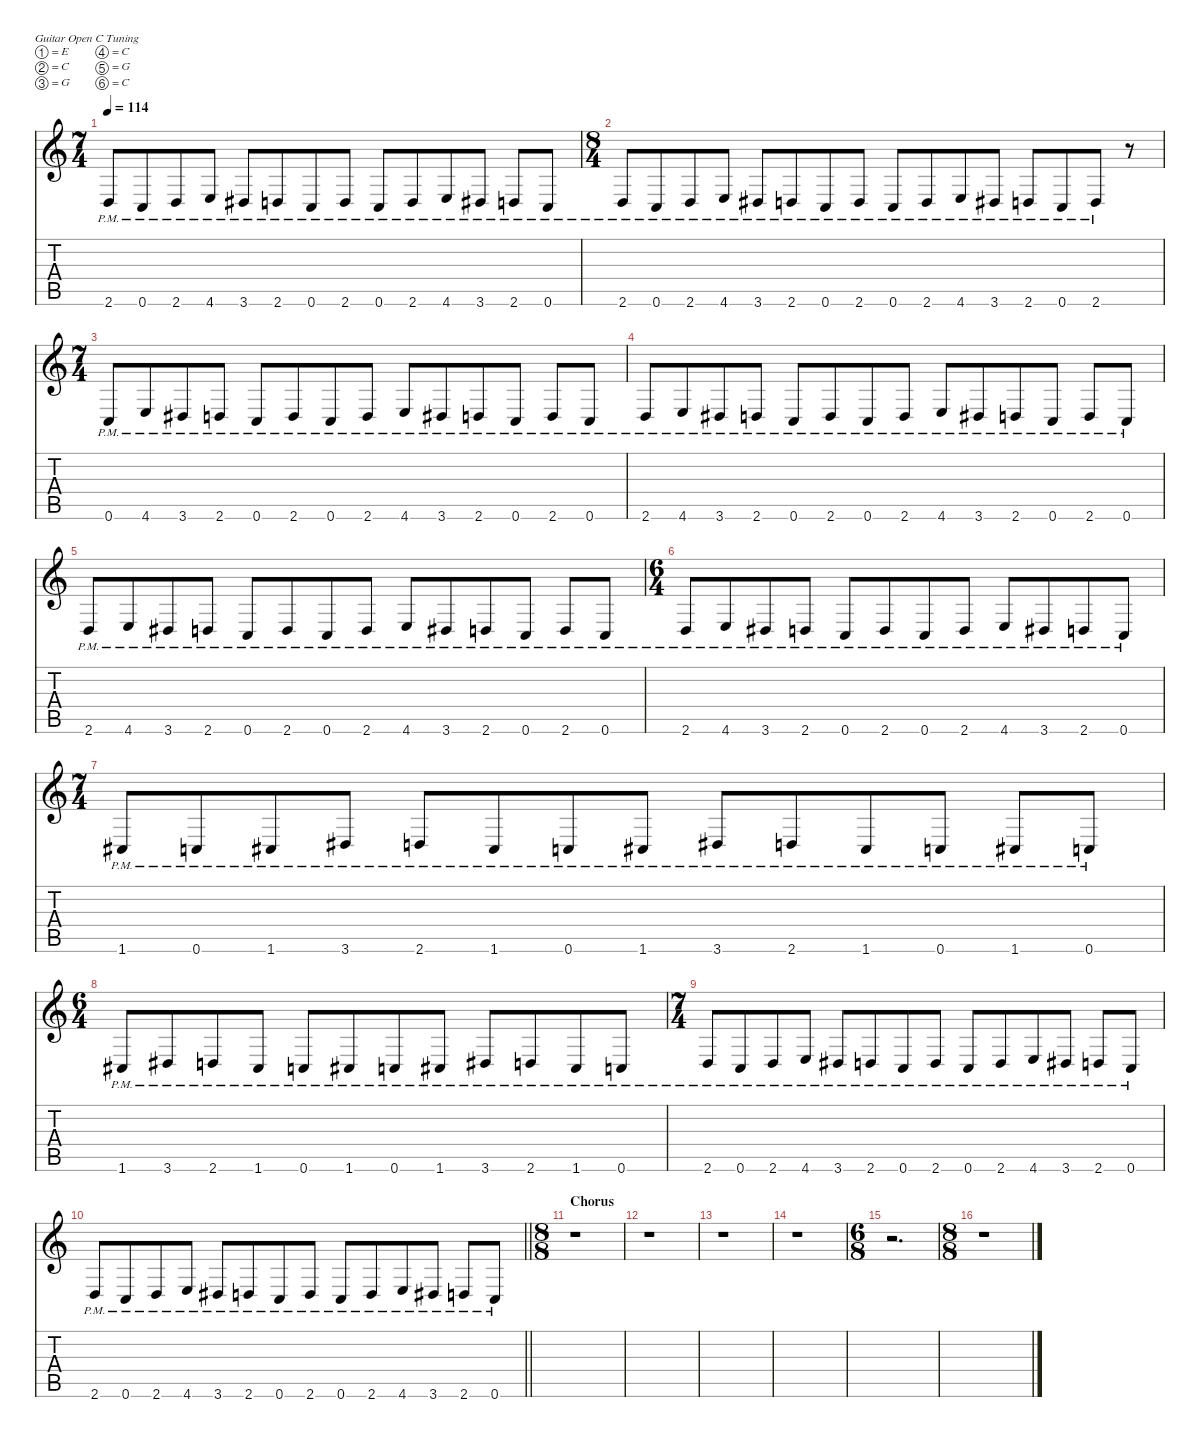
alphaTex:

\defaultSystemsLayout 4
\hideDynamics
\bracketExtendMode nobrackets
\singleTrackTrackNamePolicy hidden
\multiTrackTrackNamePolicy hidden
\firstSystemTrackNameMode fullname
\firstSystemTrackNameOrientation horizontal
\otherSystemsTrackNameOrientation horizontal
\track ("GTR Overd 3-hid" "od.guit.") {instrument overdrivenguitar}
\staff {score tabs}
\tuning (E4 C4 G3 C3 G2 C2)
\ts (7 4)
\beaming (8 4 4 4 4)
\tempo 114
\clef g2
\ks c
2.6{pm}.8{dy f beam Up} 0.6{pm}.8{beam Up} 2.6{pm}.8{beam Up} 4.6{pm}.8{beam Up} 3.6{pm acc #}.8{beam Up} 2.6{pm}.8{beam Up} 0.6{pm}.8{beam Up} 2.6{pm}.8{beam Up} 0.6{pm}.8{beam Up} 2.6{pm}.8{beam Up} 4.6{pm}.8{beam Up} 3.6{pm acc #}.8{beam Up} 2.6{pm}.8{beam Up} 0.6{pm}.8{beam Up} |
\ts (8 4)
\beaming (8 4 4 4 4)
2.6{pm}.8{beam Up} 0.6{pm}.8{beam Up} 2.6{pm}.8{beam Up} 4.6{pm}.8{beam Up} 3.6{pm acc #}.8{beam Up} 2.6{pm}.8{beam Up} 0.6{pm}.8{beam Up} 2.6{pm}.8{beam Up} 0.6{pm}.8{beam Up} 2.6{pm}.8{beam Up} 4.6{pm}.8{beam Up} 3.6{pm acc #}.8{beam Up} 2.6{pm}.8{beam Up} 0.6{pm}.8{beam Up} 2.6{pm}.8{beam Up} r.8{beam Up} |
\ts (7 4)
\beaming (8 4 4 4 4)
0.6{pm}.8{beam Up} 4.6{pm}.8{beam Up} 3.6{pm acc #}.8{beam Up} 2.6{pm}.8{beam Up} 0.6{pm}.8{beam Up} 2.6{pm}.8{beam Up} 0.6{pm}.8{beam Up} 2.6{pm}.8{beam Up} 4.6{pm}.8{beam Up} 3.6{pm acc #}.8{beam Up} 2.6{pm}.8{beam Up} 0.6{pm}.8{beam Up} 2.6{pm}.8{beam Up} 0.6{pm}.8{beam Up} |
2.6{pm}.8{beam Up} 4.6{pm}.8{beam Up} 3.6{pm acc #}.8{beam Up} 2.6{pm}.8{beam Up} 0.6{pm}.8{beam Up} 2.6{pm}.8{beam Up} 0.6{pm}.8{beam Up} 2.6{pm}.8{beam Up} 4.6{pm}.8{beam Up} 3.6{pm acc #}.8{beam Up} 2.6{pm}.8{beam Up} 0.6{pm}.8{beam Up} 2.6{pm}.8{beam Up} 0.6{pm}.8{beam Up} |
2.6{pm}.8{beam Up} 4.6{pm}.8{beam Up} 3.6{pm acc #}.8{beam Up} 2.6{pm}.8{beam Up} 0.6{pm}.8{beam Up} 2.6{pm}.8{beam Up} 0.6{pm}.8{beam Up} 2.6{pm}.8{beam Up} 4.6{pm}.8{beam Up} 3.6{pm acc #}.8{beam Up} 2.6{pm}.8{beam Up} 0.6{pm}.8{beam Up} 2.6{pm}.8{beam Up} 0.6{pm}.8{beam Up} |
\ts (6 4)
\beaming (8 4 4 4 4)
2.6{pm}.8{beam Up} 4.6{pm}.8{beam Up} 3.6{pm acc #}.8{beam Up} 2.6{pm}.8{beam Up} 0.6{pm}.8{beam Up} 2.6{pm}.8{beam Up} 0.6{pm}.8{beam Up} 2.6{pm}.8{beam Up} 4.6{pm}.8{beam Up} 3.6{pm acc #}.8{beam Up} 2.6{pm}.8{beam Up} 0.6{pm}.8{beam Up} |
\ts (7 4)
\beaming (8 4 4 4 4)
1.6{pm acc #}.8{beam Up} 0.6{pm}.8{beam Up} 1.6{pm acc #}.8{beam Up} 3.6{pm acc #}.8{beam Up} 2.6{pm}.8{beam Up} 1.6{pm acc #}.8{beam Up} 0.6{pm}.8{beam Up} 1.6{pm acc #}.8{beam Up} 3.6{pm acc #}.8{beam Up} 2.6{pm}.8{beam Up} 1.6{pm acc #}.8{beam Up} 0.6{pm}.8{beam Up} 1.6{pm acc #}.8{beam Up} 0.6{pm}.8{beam Up} |
\ts (6 4)
\beaming (8 4 4 4 4)
1.6{pm acc #}.8{beam Up} 3.6{pm acc #}.8{beam Up} 2.6{pm}.8{beam Up} 1.6{pm acc #}.8{beam Up} 0.6{pm}.8{beam Up} 1.6{pm acc #}.8{beam Up} 0.6{pm}.8{beam Up} 1.6{pm acc #}.8{beam Up} 3.6{pm acc #}.8{beam Up} 2.6{pm}.8{beam Up} 1.6{pm acc #}.8{beam Up} 0.6{pm}.8{beam Up} |
\ts (7 4)
\beaming (8 4 4 4 4)
2.6{pm}.8{beam Up} 0.6{pm}.8{beam Up} 2.6{pm}.8{beam Up} 4.6{pm}.8{beam Up} 3.6{pm acc #}.8{beam Up} 2.6{pm}.8{beam Up} 0.6{pm}.8{beam Up} 2.6{pm}.8{beam Up} 0.6{pm}.8{beam Up} 2.6{pm}.8{beam Up} 4.6{pm}.8{beam Up} 3.6{pm acc #}.8{beam Up} 2.6{pm}.8{beam Up} 0.6{pm}.8{beam Up} |
\barLineRight lightlight
2.6{pm}.8{beam Up} 0.6{pm}.8{beam Up} 2.6{pm}.8{beam Up} 4.6{pm}.8{beam Up} 3.6{pm acc #}.8{beam Up} 2.6{pm}.8{beam Up} 0.6{pm}.8{beam Up} 2.6{pm}.8{beam Up} 0.6{pm}.8{beam Up} 2.6{pm}.8{beam Up} 4.6{pm}.8{beam Up} 3.6{pm acc #}.8{beam Up} 2.6{pm}.8{beam Up} 0.6{pm}.8{beam Up} |
\ts (8 8)
\beaming (8 4 4 4 4)
\section ("" "Chorus")
r.1{beam Down} |
r.1{beam Down} |
r.1{beam Down} |
r.1{beam Down} |
\ts (6 8)
\beaming (8 4 4 4 4)
r.2{d beam Down} |
\ts (8 8)
\beaming (8 4 4 4 4)
r.1{beam Down}
